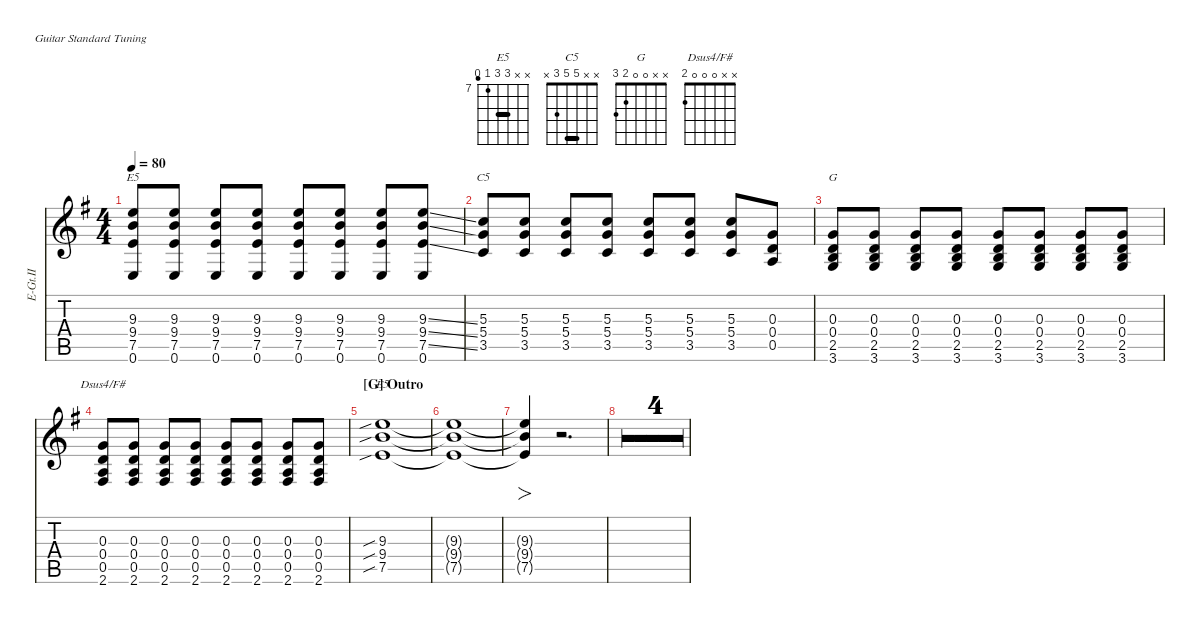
\hideDynamics
\bracketExtendMode nobrackets
\otherSystemsTrackNameOrientation horizontal
\track ("E.Guitar II (Left)" "E-Gt.II") {defaultSystemsLayout 4 multiBarRest instrument distortionguitar}
\staff {score tabs}
\tuning (E4 B3 G3 D3 A2 E2)
\chord ("E5" x x 9 9 7 6) {firstfret 7 barre 9}
\chord ("C5" x x 5 5 3 x) {barre 5}
\chord ("G" x x 0 0 2 3)
\chord ("Dsus4/F#" x x 0 0 0 2)
\ts (4 4)
\tempo 80
\clef g2
\ks g
(0.6{acc forcenatural} 7.5{acc forcenatural} 9.4{acc forcenatural} 9.3{acc forcenatural}).8{ch "E5" dy mp beam Up} (0.6{acc forcenatural} 7.5{acc forcenatural} 9.4{acc forcenatural} 9.3{acc forcenatural}).8{beam Up} (0.6{acc forcenatural} 7.5{acc forcenatural} 9.4{acc forcenatural} 9.3{acc forcenatural}).8{beam Up} (0.6{acc forcenatural} 7.5{acc forcenatural} 9.4{acc forcenatural} 9.3{acc forcenatural}).8{beam Up} (0.6{acc forcenatural} 7.5{acc forcenatural} 9.4{acc forcenatural} 9.3{acc forcenatural}).8{beam Up} (0.6{acc forcenatural} 7.5{acc forcenatural} 9.4{acc forcenatural} 9.3{acc forcenatural}).8{beam Up} (0.6{acc forcenatural} 7.5{acc forcenatural} 9.4{acc forcenatural} 9.3{acc forcenatural}).8{beam Up} (0.6{acc forcenatural} 7.5{ss acc forcenatural} 9.4{ss acc forcenatural} 9.3{ss acc forcenatural}).8{beam Up} |
(3.5{acc forcenatural} 5.4{acc forcenatural} 5.3{acc forcenatural}).8{ch "C5" beam Up} (3.5{acc forcenatural} 5.4{acc forcenatural} 5.3{acc forcenatural}).8{beam Up} (3.5{acc forcenatural} 5.4{acc forcenatural} 5.3{acc forcenatural}).8{beam Up} (3.5{acc forcenatural} 5.4{acc forcenatural} 5.3{acc forcenatural}).8{beam Up} (3.5{acc forcenatural} 5.4{acc forcenatural} 5.3{acc forcenatural}).8{beam Up} (3.5{acc forcenatural} 5.4{acc forcenatural} 5.3{acc forcenatural}).8{beam Up} (3.5{acc forcenatural} 5.4{acc forcenatural} 5.3{acc forcenatural}).8{beam Up} (0.5{acc forcenatural} 0.4{acc forcenatural} 0.3{acc forcenatural}).8{beam Up} |
(3.6{acc forcenatural} 2.5{acc forcenatural} 0.4{acc forcenatural} 0.3{acc forcenatural}).8{ch "G" beam Up} (3.6{acc forcenatural} 2.5{acc forcenatural} 0.4{acc forcenatural} 0.3{acc forcenatural}).8{beam Up} (3.6{acc forcenatural} 2.5{acc forcenatural} 0.4{acc forcenatural} 0.3{acc forcenatural}).8{beam Up} (3.6{acc forcenatural} 2.5{acc forcenatural} 0.4{acc forcenatural} 0.3{acc forcenatural}).8{beam Up} (3.6{acc forcenatural} 2.5{acc forcenatural} 0.4{acc forcenatural} 0.3{acc forcenatural}).8{beam Up} (3.6{acc forcenatural} 2.5{acc forcenatural} 0.4{acc forcenatural} 0.3{acc forcenatural}).8{beam Up} (3.6{acc forcenatural} 2.5{acc forcenatural} 0.4{acc forcenatural} 0.3{acc forcenatural}).8{beam Up} (3.6{acc forcenatural} 2.5{acc forcenatural} 0.4{acc forcenatural} 0.3{acc forcenatural}).8{beam Up} |
(2.6{acc #} 0.5{acc forcenatural} 0.4{acc forcenatural} 0.3{acc forcenatural}).8{ch "Dsus4/F#" beam Up} (2.6{acc #} 0.5{acc forcenatural} 0.4{acc forcenatural} 0.3{acc forcenatural}).8{beam Up} (2.6{acc #} 0.5{acc forcenatural} 0.4{acc forcenatural} 0.3{acc forcenatural}).8{beam Up} (2.6{acc #} 0.5{acc forcenatural} 0.4{acc forcenatural} 0.3{acc forcenatural}).8{beam Up} (2.6{acc #} 0.5{acc forcenatural} 0.4{acc forcenatural} 0.3{acc forcenatural}).8{beam Up} (2.6{acc #} 0.5{acc forcenatural} 0.4{acc forcenatural} 0.3{acc forcenatural}).8{beam Up} (2.6{acc #} 0.5{acc forcenatural} 0.4{acc forcenatural} 0.3{acc forcenatural}).8{beam Up} (2.6{acc #} 0.5{acc forcenatural} 0.4{acc forcenatural} 0.3{acc forcenatural}).8{beam Up} |
\section ("G" "Outro")
(7.5{sib acc forcenatural} 9.4{sib acc forcenatural} 9.3{sib acc forcenatural}).1{ch "E5" dy mf beam Up} |
(9.3{t acc forcenatural} 9.4{t acc forcenatural} 7.5{t acc forcenatural}).1{beam Up} |
(7.5{t acc forcenatural} 9.4{t acc forcenatural} 9.3{t acc forcenatural}).4{fo beam Up} r.2{d beam Up} |
r.1{beam Down} |
r.1{beam Down} |
r.1{beam Down} |
r.1{beam Down}
